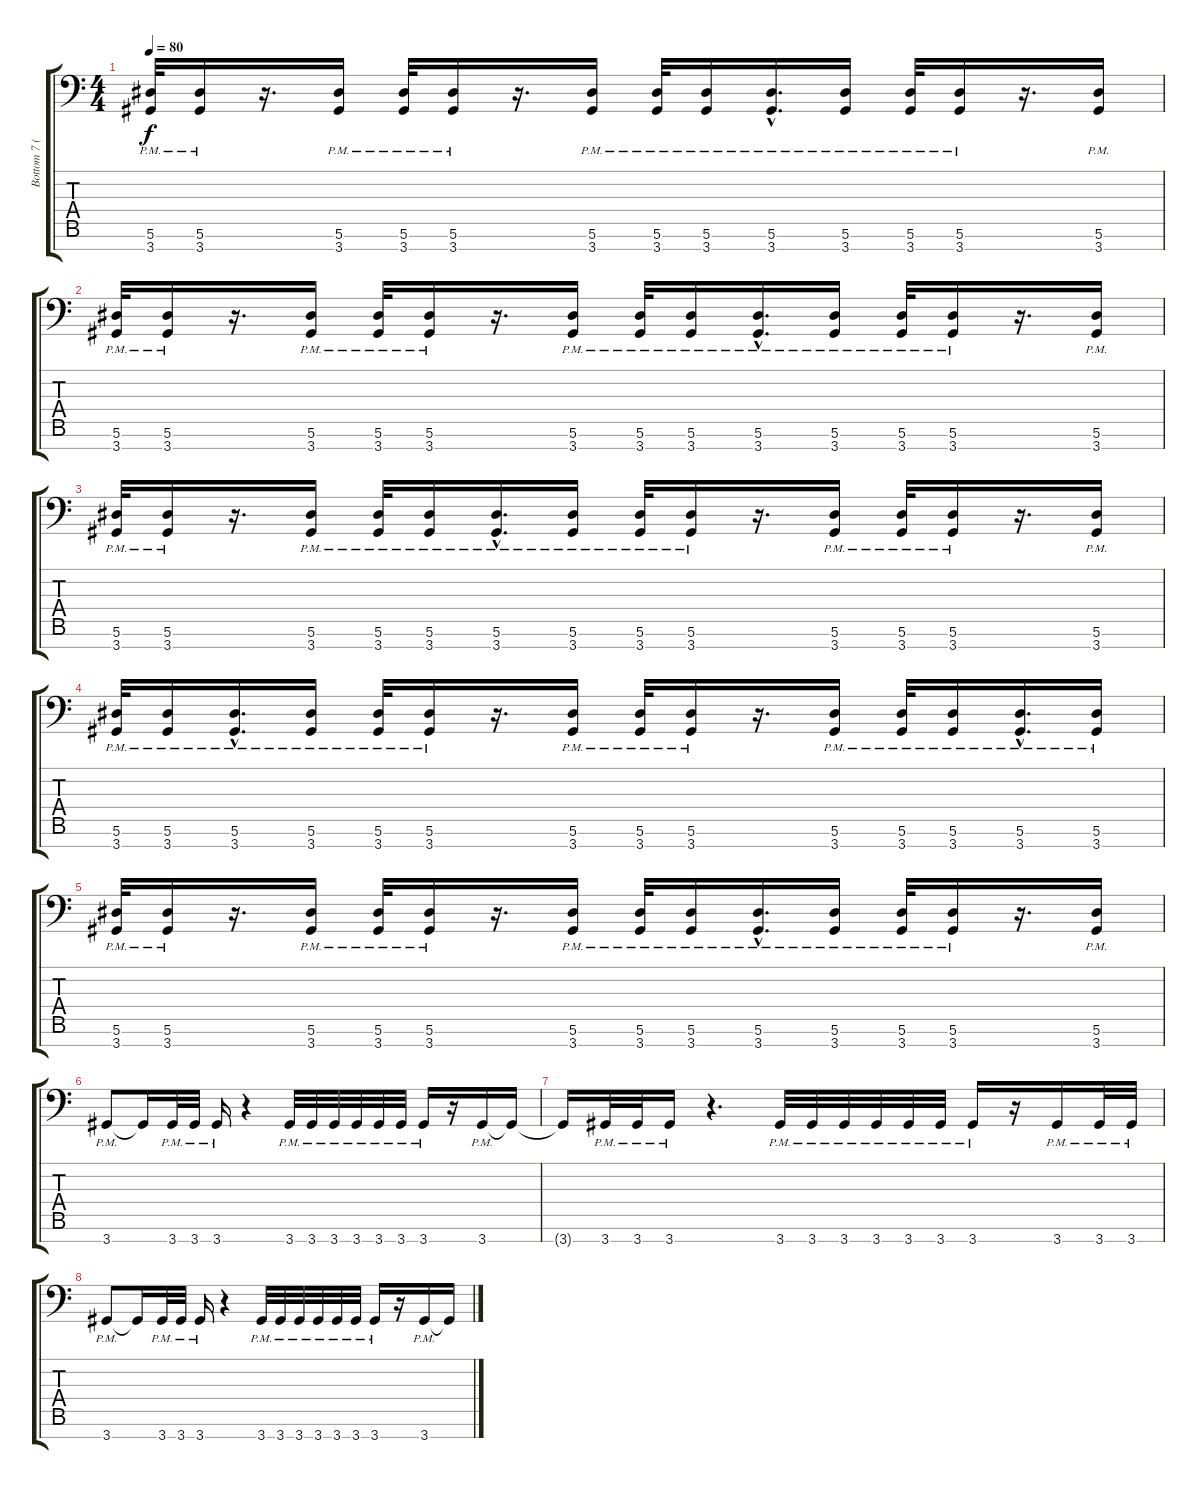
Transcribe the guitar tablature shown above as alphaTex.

\track ("Bottom 7 (Right Channel)" "Bottom 7 (") {instrument distortionguitar}
\staff {score tabs}
\tuning (Bb3 Gb3 Db3 Ab2 Eb2 Bb1 F1) {hide}
\ts (4 4)
\tempo 80
\clef f4
\ks c
(5.6{pm} 3.7{pm}).32{dy f} (5.6{pm} 3.7{pm}).16 r.16{d} (5.6{pm} 3.7{pm}).16 (5.6{pm} 3.7{pm}).32 (5.6{pm} 3.7{pm}).16 r.16{d} (5.6{pm} 3.7{pm}).16 (5.6{pm} 3.7{pm}).32 (5.6{pm} 3.7{pm}).16 (5.6{hac pm} 3.7{hac pm}).16{d} (5.6{pm} 3.7{pm}).16 (5.6{pm} 3.7{pm}).32 (5.6{pm} 3.7{pm}).16 r.16{d} (5.6{pm} 3.7{pm}).16 |
(5.6{pm} 3.7{pm}).32 (5.6{pm} 3.7{pm}).16 r.16{d} (5.6{pm} 3.7{pm}).16 (5.6{pm} 3.7{pm}).32 (5.6{pm} 3.7{pm}).16 r.16{d} (5.6{pm} 3.7{pm}).16 (5.6{pm} 3.7{pm}).32 (5.6{pm} 3.7{pm}).16 (5.6{hac pm} 3.7{hac pm}).16{d} (5.6{pm} 3.7{pm}).16 (5.6{pm} 3.7{pm}).32 (5.6{pm} 3.7{pm}).16 r.16{d} (5.6{pm} 3.7{pm}).16 |
(5.6{pm} 3.7{pm}).32 (5.6{pm} 3.7{pm}).16 r.16{d} (5.6{pm} 3.7{pm}).16 (5.6{pm} 3.7{pm}).32 (5.6{pm} 3.7{pm}).16 (5.6{hac pm} 3.7{hac pm}).16{d} (5.6{pm} 3.7{pm}).16 (5.6{pm} 3.7{pm}).32 (5.6{pm} 3.7{pm}).16 r.16{d} (5.6{pm} 3.7{pm}).16 (5.6{pm} 3.7{pm}).32 (5.6{pm} 3.7{pm}).16 r.16{d} (5.6{pm} 3.7{pm}).16 |
(5.6{pm} 3.7{pm}).32 (5.6{pm} 3.7{pm}).16 (5.6{hac pm} 3.7{hac pm}).16{d} (5.6{pm} 3.7{pm}).16 (5.6{pm} 3.7{pm}).32 (5.6{pm} 3.7{pm}).16 r.16{d} (5.6{pm} 3.7{pm}).16 (5.6{pm} 3.7{pm}).32 (5.6{pm} 3.7{pm}).16 r.16{d} (5.6{pm} 3.7{pm}).16 (5.6{pm} 3.7{pm}).32 (5.6{pm} 3.7{pm}).16 (5.6{hac pm} 3.7{hac pm}).16{d} (5.6{pm} 3.7{pm}).16 |
(5.6{pm} 3.7{pm}).32 (5.6{pm} 3.7{pm}).16 r.16{d} (5.6{pm} 3.7{pm}).16 (5.6{pm} 3.7{pm}).32 (5.6{pm} 3.7{pm}).16 r.16{d} (5.6{pm} 3.7{pm}).16 (5.6{pm} 3.7{pm}).32 (5.6{pm} 3.7{pm}).16 (5.6{hac pm} 3.7{hac pm}).16{d} (5.6{pm} 3.7{pm}).16 (5.6{pm} 3.7{pm}).32 (5.6{pm} 3.7{pm}).16 r.16{d} (5.6{pm} 3.7{pm}).16 |
3.7{pm}.8 3.7{t}.16 3.7{pm}.32 3.7{pm}.32 3.7{pm}.16 r.4 3.7{pm}.32 3.7{pm}.32 3.7{pm}.32 3.7{pm}.32 3.7{pm}.32 3.7{pm}.32 3.7{pm}.16 r.16 3.7{pm}.16 3.7{t}.16 |
3.7{t}.16 3.7{pm}.32 3.7{pm}.32 3.7{pm}.16 r.4{d} 3.7{pm}.32 3.7{pm}.32 3.7{pm}.32 3.7{pm}.32 3.7{pm}.32 3.7{pm}.32 3.7{pm}.16 r.16 3.7{pm}.16 3.7{pm}.32 3.7{pm}.32 |
3.7{pm}.8 3.7{t}.16 3.7{pm}.32 3.7{pm}.32 3.7{pm}.16 r.4 3.7{pm}.32 3.7{pm}.32 3.7{pm}.32 3.7{pm}.32 3.7{pm}.32 3.7{pm}.32 3.7{pm}.16 r.16 3.7{pm}.16 3.7{t}.16
